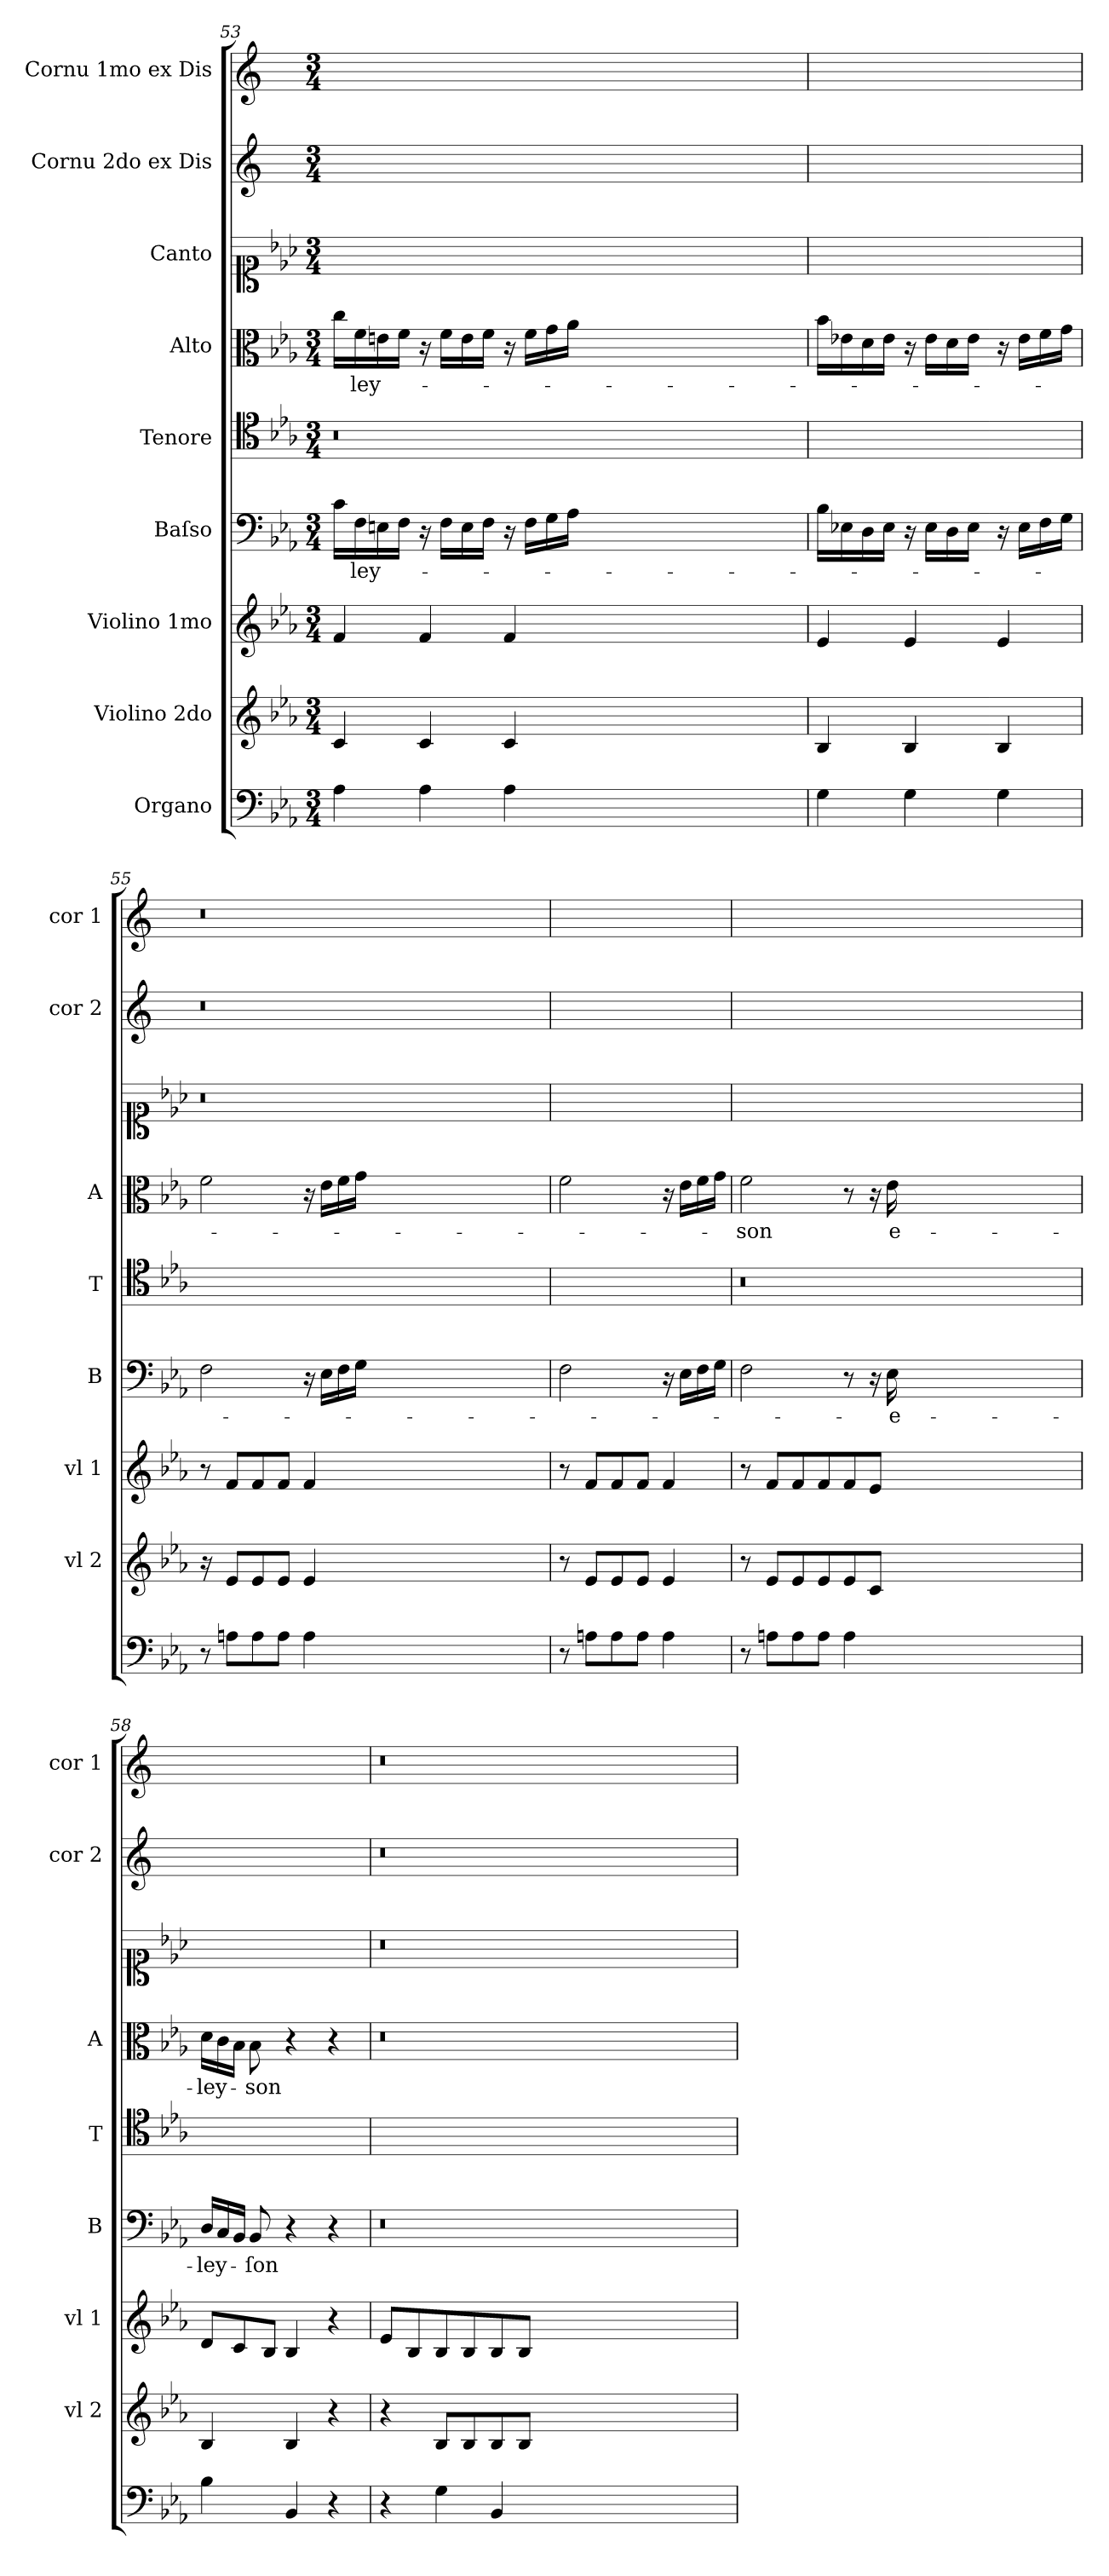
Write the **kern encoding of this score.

**kern	**kern	**dynam	**kern	**dynam	**kern	**text	**kern	**kern	**text	**kern	**kern	**kern
*part9	*part8	*part8	*part7	*part7	*part6	*part6	*part5	*part4	*part4	*part3	*part2	*part1
*staff9	*staff8	*staff8	*staff7	*staff7	*staff6	*staff6	*staff5	*staff4	*staff4	*staff3	*staff2	*staff1
*I"Organo	*I"Violino 2do	*	*I"Violino 1mo	*	*I"Baſso	*	*I"Tenore	*I"Alto	*	*I"Canto	*I"Cornu 2do ex Dis	*I"Cornu 1mo ex Dis
*	*I'vl 2	*	*I'vl 1	*	*I'B	*	*I'T	*I'A	*	*	*I'cor 2	*I'cor 1
*clefF4	*clefG2	*	*clefG2	*	*clefF4	*	*clefC4	*clefC3	*	*clefC1	*clefG2	*clefG2
*	*	*	*	*	*	*	*	*	*	*	*ITrd-2c-3	*ITrd-2c-3
*k[b-e-a-]	*k[b-e-a-]	*	*k[b-e-a-]	*	*k[b-e-a-]	*	*k[b-e-a-]	*k[b-e-a-]	*	*k[b-e-a-]	*k[b-e-a-]	*k[b-e-a-]
*M3/4	*M3/4	*	*M3/4	*	*M3/4	*	*M3/4	*M3/4	*	*M3/4	*M3/4	*M3/4
=53	=53	=53	=53	=53	=53	=53	=53	=53	=53	=53	=53	=53
4A-\	4c/	.	4f/	.	16c\LL	.	0.r	16cc\LL	.	0.ryy	0.ryy	0.ryy
.	.	.	.	.	16F\	-ley-	.	16f\	-ley-	.	.	.
.	.	.	.	.	16En\	.	.	16en\	.	.	.	.
.	.	.	.	.	16F\JJ	.	.	16f\JJ	.	.	.	.
4A-\	4c/	.	4f/	.	16r	.	.	16r	.	.	.	.
.	.	.	.	.	16F\LL	.	.	16f\LL	.	.	.	.
.	.	.	.	.	16E\	.	.	16e\	.	.	.	.
.	.	.	.	.	16F\JJ	.	.	16f\JJ	.	.	.	.
4A-\	4c/	.	4f/	.	16r	.	.	16r	.	.	.	.
.	.	.	.	.	16F\LL	.	.	16f\LL	.	.	.	.
.	.	.	.	.	16G\	.	.	16g\	.	.	.	.
.	.	.	.	.	16A-\JJ	.	.	16a-\JJ	.	.	.	.
0ryy	0ryy	.	0ryy	.	0ryy	.	.	0ryy	.	.	.	.
4ryy	4ryy	.	4ryy	.	4ryy	.	.	4ryy	.	.	.	.
=54	=54	=54	=54	=54	=54	=54	=54	=54	=54	=54	=54	=54
4G\	4B-/	.	4e-/	.	16B-\LL	.	2ryy	16b-\LL	.	2ryy	2ryy	2ryy
.	.	.	.	.	16E-X\	.	.	16e-X\	.	.	.	.
.	.	.	.	.	16D\	.	.	16d\	.	.	.	.
.	.	.	.	.	16E-\JJ	.	.	16e-\JJ	.	.	.	.
4G\	4B-/	.	4e-/	.	16r	.	.	16r	.	.	.	.
.	.	.	.	.	16E-\LL	.	.	16e-\LL	.	.	.	.
.	.	.	.	.	16D\	.	.	16d\	.	.	.	.
.	.	.	.	.	16E-\JJ	.	.	16e-\JJ	.	.	.	.
=-	=-	=-	=-	=-	=-	=-	=-	=-	=-	=-	=-	=-
4G\	4B-/	.	4e-/	.	16r	.	4ryy	16r	.	4ryy	4ryy	4ryy
.	.	.	.	.	16E-\LL	.	.	16e-\LL	.	.	.	.
.	.	.	.	.	16F\	.	.	16f\	.	.	.	.
.	.	.	.	.	16G\JJ	.	.	16g\JJ	.	.	.	.
=55	=55	=55	=55	=55	=55	=55	=55	=55	=55	=55	=55	=55
!	!LO:N:vis=16	!	!	!	!	!	!	!	!	!	!	!
8r	8r	.	8r	.	2F\	.	0.ryy	2f\	.	0.r	0.r	0.r
8An\L	8e-/L	.	8f/L	.	.	.	.	.	.	.	.	.
8A\	8e-/	.	8f/	.	.	.	.	.	.	.	.	.
8A\J	8e-/J	.	8f/J	.	.	.	.	.	.	.	.	.
4A\	4e-/	.	4f/	.	16r	.	.	16r	.	.	.	.
.	.	.	.	.	16E-\LL	.	.	16e-\LL	.	.	.	.
.	.	.	.	.	16F\	.	.	16f\	.	.	.	.
.	.	.	.	.	16G\JJ	.	.	16g\JJ	.	.	.	.
0ryy	0ryy	.	0ryy	.	0ryy	.	.	0ryy	.	.	.	.
4ryy	4ryy	.	4ryy	.	4ryy	.	.	4ryy	.	.	.	.
=56	=56	=56	=56	=56	=56	=56	=56	=56	=56	=56	=56	=56
8r	8r	.	8r	.	2F\	.	2.ryy	2f\	.	2.ryy	2.ryy	2.ryy
8An\L	8e-/L	.	8f/L	.	.	.	.	.	.	.	.	.
8A\	8e-/	.	8f/	.	.	.	.	.	.	.	.	.
8A\J	8e-/J	.	8f/J	.	.	.	.	.	.	.	.	.
4A\	4e-/	.	4f/	.	16r	.	.	16r	.	.	.	.
.	.	.	.	.	16E-\LL	.	.	16e-\LL	.	.	.	.
.	.	.	.	.	16F\	.	.	16f\	.	.	.	.
.	.	.	.	.	16G\JJ	.	.	16g\JJ	.	.	.	.
=57	=57	=57	=57	=57	=57	=57	=57	=57	=57	=57	=57	=57
8r	8r	.	8r	.	2F\	.	0.r	2f\	-son	0.ryy	0.ryy	0.ryy
8An\L	8e-/L	.	8f/L	.	.	.	.	.	.	.	.	.
8A\	8e-/	.	8f/	.	.	.	.	.	.	.	.	.
!	!	!LO:DY:b	!	!	!	!	!	!	!	!	!	!
8A\J	8e-/	pi	8f/	.	.	.	.	.	.	.	.	.
4A\	8e-/	.	8f/	.	8r	.	.	8r	.	.	.	.
.	8c/J	.	8e-/J	.	16r	.	.	16r	.	.	.	.
.	.	.	.	.	16E-\	-e-	.	16e-\	e-	.	.	.
0ryy	0ryy	.	0ryy	.	0ryy	.	.	0ryy	.	.	.	.
4ryy	4ryy	.	4ryy	.	4ryy	.	.	4ryy	.	.	.	.
=58	=58	=58	=58	=58	=58	=58	=58	=58	=58	=58	=58	=58
*	*	*	*Xtuplet	*	*Xtuplet	*	*	*Xtuplet	*	*	*	*
4B-\	4B-/	.	12d/L	.	24D/LL	-ley-	2.ryy	24d\LL	-ley-	2.ryy	2.ryy	2.ryy
.	.	.	.	.	24C/	.	.	24c\	.	.	.	.
.	.	.	12c/	.	24BB-/JJ	.	.	24B-\JJ	.	.	.	.
.	.	.	.	.	8BB-/	-ſon	.	8B-\	-son	.	.	.
.	.	.	12B-/J	.	.	.	.	.	.	.	.	.
4BB-/	4B-/	.	4B-/	.	4r	.	.	4r	.	.	.	.
4r	4r	.	4r	.	4r	.	.	4r	.	.	.	.
=59	=59	=59	=59	=59	=59	=59	=59	=59	=59	=59	=59	=59
!	!	!	!	!LO:DY:b	!	!	!	!	!	!	!	!
4r	4r	.	8e-/L	ffr	0.r	.	0.ryy	0.r	.	0.r	0.r	0.r
.	.	.	8B-/	.	.	.	.	.	.	.	.	.
!	!	!LO:DY:b:rj	!	!LO:DY:a	!	!	!	!	!	!	!	!
4G\	8B-/L	pi	8B-/	pi	.	.	.	.	.	.	.	.
.	8B-/	.	8B-/	.	.	.	.	.	.	.	.	.
4BB-/	8B-/	.	8B-/	.	.	.	.	.	.	.	.	.
.	8B-/J	.	8B-/J	.	.	.	.	.	.	.	.	.
0ryy	0ryy	.	0ryy	.	.	.	.	.	.	.	.	.
4ryy	4ryy	.	4ryy	.	.	.	.	.	.	.	.	.
=	=	=	=	=	=	=	=	=	=	=	=	=
*-	*-	*-	*-	*-	*-	*-	*-	*-	*-	*-	*-	*-
